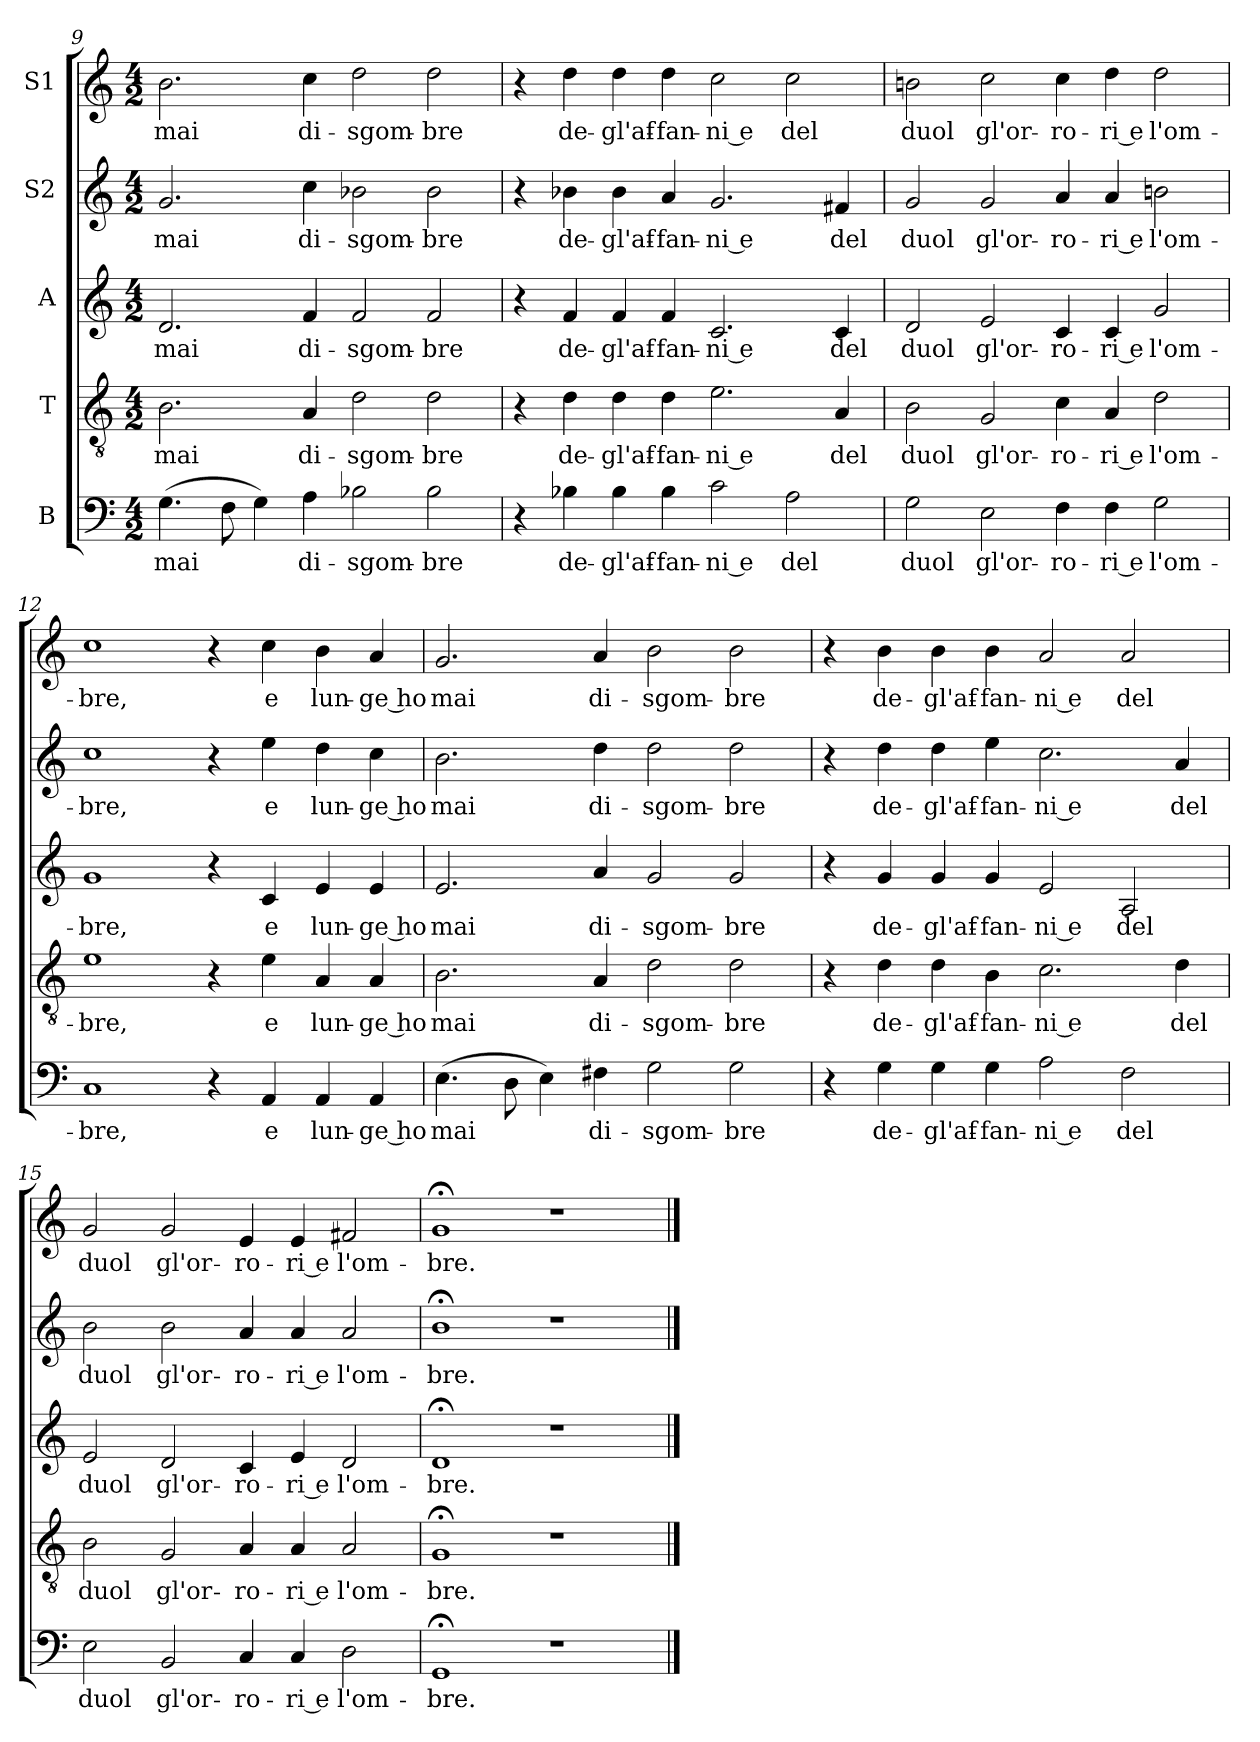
**kern	**text	**kern	**text	**kern	**text	**kern	**text	**kern	**text
*part5	*part5	*part4	*part4	*part3	*part3	*part2	*part2	*part1	*part1
*staff5	*staff5	*staff4	*staff4	*staff3	*staff3	*staff2	*staff2	*staff1	*staff1
*I"B	*	*I"T	*	*I"A	*	*I"S2	*	*I"S1	*
!!LO:PB:g=z
*clefF4	*	*clefGv2	*	*clefG2	*	*clefG2	*	*clefG2	*
*k[]	*	*k[]	*	*k[]	*	*k[]	*	*k[]	*
*C:	*	*C:	*	*C:	*	*C:	*	*C:	*
*M4/2	*	*M4/2	*	*M4/2	*	*M4/2	*	*M4/2	*
=9	=9	=9	=9	=9	=9	=9	=9	=9	=9
(4.G\	mai	2.B\	mai	2.d/	mai	2.g/	mai	2.b\	mai
8F\	.	.	.	.	.	.	.	.	.
4G\)	.	.	.	.	.	.	.	.	.
4A\	di-	4A/	di-	4f/	di-	4cc\	di-	4cc\	di-
2B-X\	-sgom-	2d\	-sgom-	2f/	-sgom-	2b-X\	-sgom-	2dd\	-sgom-
2B-\	-bre	2d\	-bre	2f/	-bre	2b-\	-bre	2dd\	-bre
=10	=10	=10	=10	=10	=10	=10	=10	=10	=10
4r	.	4r	.	4r	.	4r	.	4r	.
4B-X\	de-	4d\	de-	4f/	de-	4b-X\	de-	4dd\	de-
4B-\	-gl'af-	4d\	-gl'af-	4f/	-gl'af-	4b-\	-gl'af-	4dd\	-gl'af-
4B-\	-fan-	4d\	-fan-	4f/	-fan-	4a/	-fan-	4dd\	-fan-
2c\	-ni e	2.e\	-ni e	2.c/	-ni e	2.g/	-ni e	2cc\	-ni e
2A\	del	.	.	.	.	.	.	2cc\	del
.	.	4A/	del	4c/	del	4f#X/	del	.	.
=11	=11	=11	=11	=11	=11	=11	=11	=11	=11
2G\	duol	2B\	duol	2d/	duol	2g/	duol	2bn\	duol
2E\	gl'or-	2G/	gl'or-	2e/	gl'or-	2g/	gl'or-	2cc\	gl'or-
4F\	-ro-	4c\	-ro-	4c/	-ro-	4a/	-ro-	4cc\	-ro-
4F\	-ri e	4A/	-ri e	4c/	-ri e	4a/	-ri e	4dd\	-ri e
2G\	l'om-	2d\	l'om-	2g/	l'om-	2bn\	l'om-	2dd\	l'om-
=12	=12	=12	=12	=12	=12	=12	=12	=12	=12
1C	-bre,	1e	-bre,	1g	-bre,	1cc	-bre,	1cc	-bre,
4r	.	4r	.	4r	.	4r	.	4r	.
4AA/	e	4e\	e	4c/	e	4ee\	e	4cc\	e
4AA/	lun-	4A/	lun-	4e/	lun-	4dd\	lun-	4b\	lun-
4AA/	-ge ho	4A/	-ge ho	4e/	-ge ho	4cc\	-ge ho	4a/	-ge ho
!!LO:LB:g=z
=13	=13	=13	=13	=13	=13	=13	=13	=13	=13
(4.E\	mai	2.B\	mai	2.e/	mai	2.b\	mai	2.g/	mai
8D\	.	.	.	.	.	.	.	.	.
4E\)	.	.	.	.	.	.	.	.	.
4F#X\	di-	4A/	di-	4a/	di-	4dd\	di-	4a/	di-
2G\	-sgom-	2d\	-sgom-	2g/	-sgom-	2dd\	-sgom-	2b\	-sgom-
2G\	-bre	2d\	-bre	2g/	-bre	2dd\	-bre	2b\	-bre
=14	=14	=14	=14	=14	=14	=14	=14	=14	=14
4r	.	4r	.	4r	.	4r	.	4r	.
4G\	de-	4d\	de-	4g/	de-	4dd\	de-	4b\	de-
4G\	-gl'af-	4d\	-gl'af-	4g/	-gl'af-	4dd\	-gl'af-	4b\	-gl'af-
4G\	-fan-	4B\	-fan-	4g/	-fan-	4ee\	-fan-	4b\	-fan-
2A\	-ni e	2.c\	-ni e	2e/	-ni e	2.cc\	-ni e	2a/	-ni e
2F\	del	.	.	2A/	del	.	.	2a/	del
.	.	4d\	del	.	.	4a/	del	.	.
=15	=15	=15	=15	=15	=15	=15	=15	=15	=15
2E\	duol	2B\	duol	2e/	duol	2b\	duol	2g/	duol
2BB/	gl'or-	2G/	gl'or-	2d/	gl'or-	2b\	gl'or-	2g/	gl'or-
4C/	-ro-	4A/	-ro-	4c/	-ro-	4a/	-ro-	4e/	-ro-
4C/	-ri e	4A/	-ri e	4e/	-ri e	4a/	-ri e	4e/	-ri e
2D\	l'om-	2A/	l'om-	2d/	l'om-	2a/	l'om-	2f#X/	l'om-
=16	=16	=16	=16	=16	=16	=16	=16	=16	=16
1GG;<	-bre.	1G;<	-bre.	1d;<	-bre.	1b;<	-bre.	1g;<	-bre.
1r	.	1r	.	1r	.	1r	.	1r	.
==	==	==	==	==	==	==	==	==	==
*-	*-	*-	*-	*-	*-	*-	*-	*-	*-
